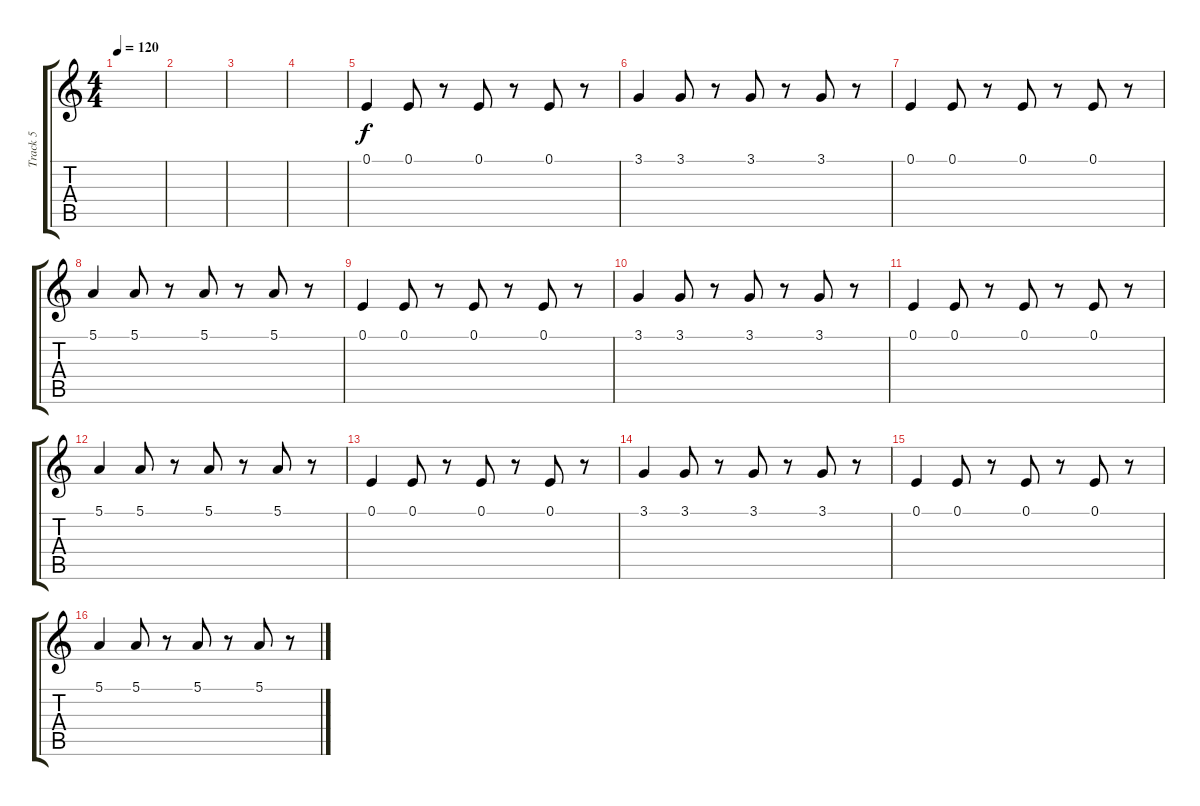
\track ("Track 5" "Track 5") {instrument accordion}
\staff {score tabs}
\tuning (E4 B3 G3 D3 A2 E2) {hide}
\ts (4 4)
\tempo 120
\clef g2
\ks c
|
|
|
|
0.1.4 0.1.8 r.8 0.1.8 r.8 0.1.8 r.8 |
3.1.4 3.1.8 r.8 3.1.8 r.8 3.1.8 r.8 |
0.1.4 0.1.8 r.8 0.1.8 r.8 0.1.8 r.8 |
5.1.4 5.1.8 r.8 5.1.8 r.8 5.1.8 r.8 |
0.1.4 0.1.8 r.8 0.1.8 r.8 0.1.8 r.8 |
3.1.4 3.1.8 r.8 3.1.8 r.8 3.1.8 r.8 |
0.1.4 0.1.8 r.8 0.1.8 r.8 0.1.8 r.8 |
5.1.4 5.1.8 r.8 5.1.8 r.8 5.1.8 r.8 |
0.1.4 0.1.8 r.8 0.1.8 r.8 0.1.8 r.8 |
3.1.4 3.1.8 r.8 3.1.8 r.8 3.1.8 r.8 |
0.1.4 0.1.8 r.8 0.1.8 r.8 0.1.8 r.8 |
5.1.4 5.1.8 r.8 5.1.8 r.8 5.1.8 r.8
